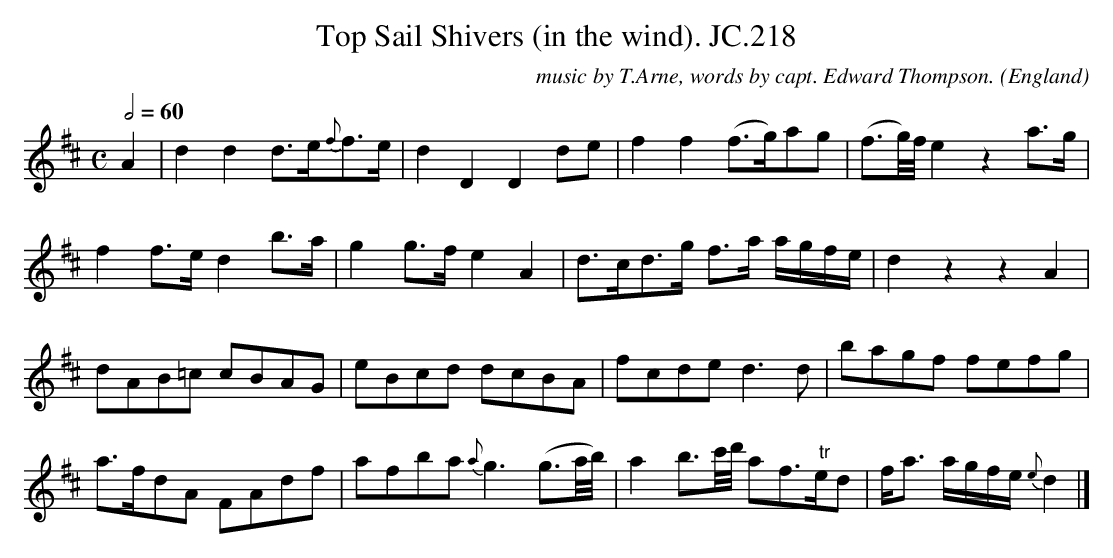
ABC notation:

X:1
T:Top Sail Shivers (in the wind). JC.218
C:music by T.Arne, words by capt. Edward Thompson.
L:1/8
M:C
O:England
Q:2/4=60
K:D
A2|\
d2d2 d>e{f}f>e|d2D2 D2de|f2f2 (f>g)ag|(f3/g/4)f/4e2 z2a>g|!
f2f>e d2b>a|g2g>f e2A2|d>cd>g f>a a/g/f/e/|d2z2 z2A2|!
dAB=c cBAG|eBcd dcBA|fcde d3d|bagf fefg|!
a>fdA FAdf|afba {a}g3 (g3/2a/4b/4)|\
a2b3/2c'/4d'/4 af>" tr"ed|f<a a/g/f/e/{e}d2|]
